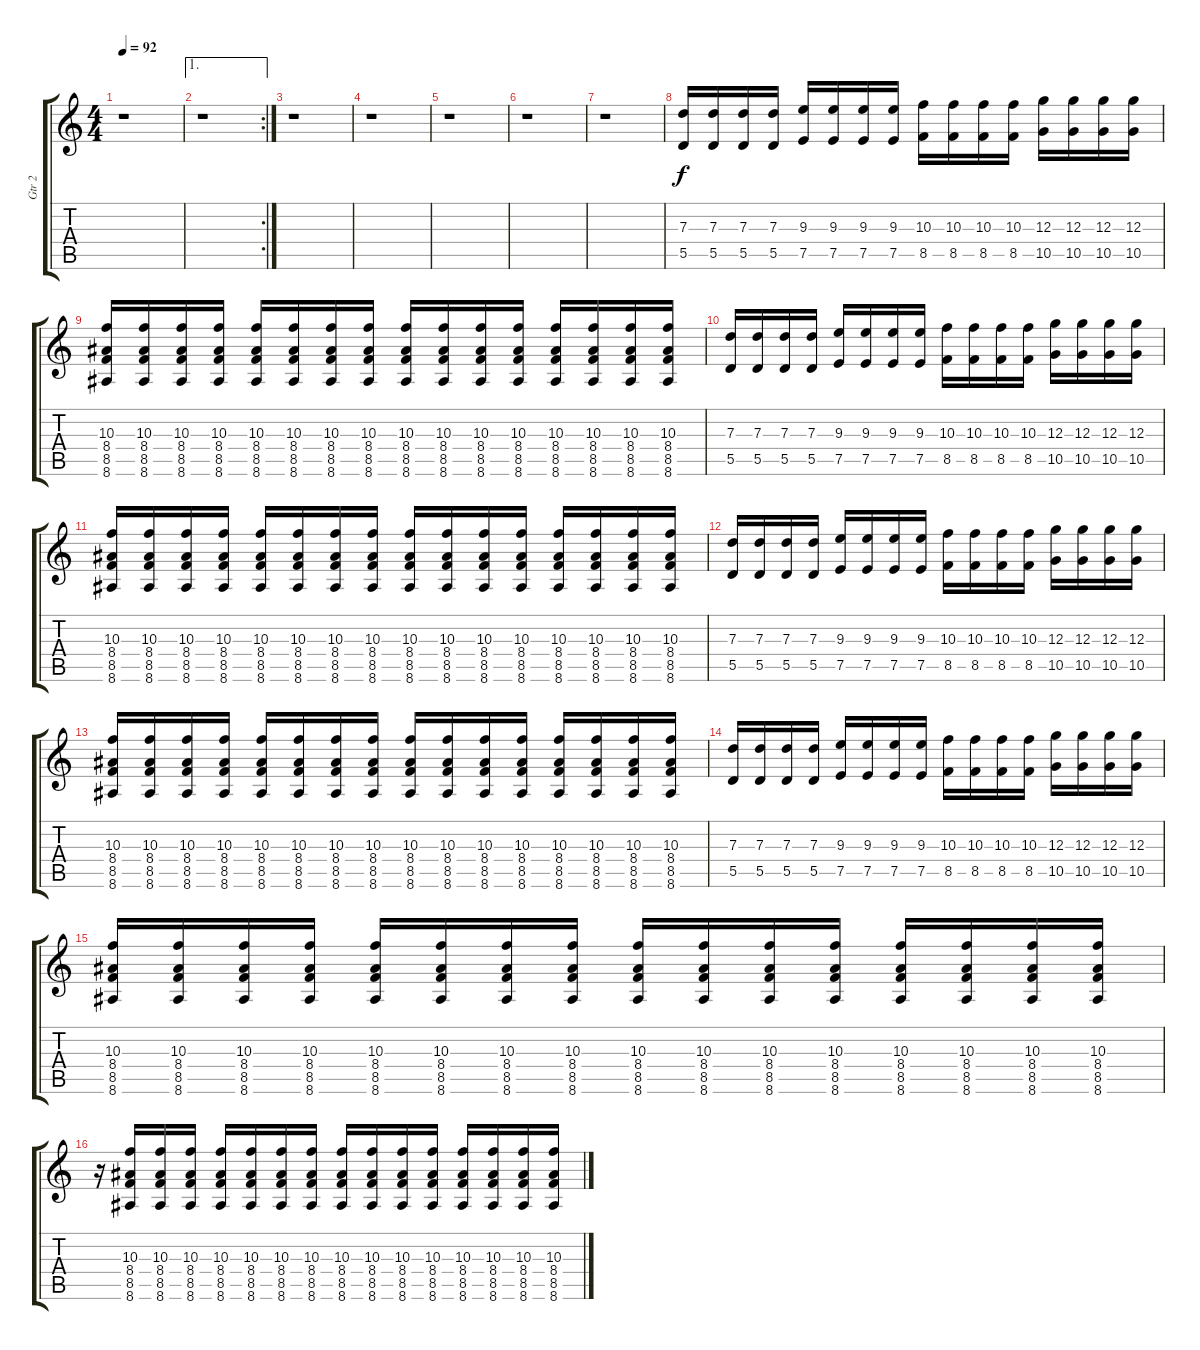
\track ("Gtr 2" "Gtr 2") {instrument distortionguitar}
\staff {score tabs}
\tuning (E4 B3 G3 D3 A2 D2) {hide}
\ts (4 4)
\tempo 92
\clef g2
\ks c
r.1{dy f} |
\ae 1
\rc 2
r.1 |
r.1 |
r.1 |
r.1 |
r.1 |
r.1 |
(7.3 5.5).16 (7.3 5.5).16 (7.3 5.5).16 (7.3 5.5).16 (9.3 7.5).16 (9.3 7.5).16 (9.3 7.5).16 (9.3 7.5).16 (10.3 8.5).16 (10.3 8.5).16 (10.3 8.5).16 (10.3 8.5).16 (12.3 10.5).16 (12.3 10.5).16 (12.3 10.5).16 (12.3 10.5).16 |
(10.3 8.4 8.5 8.6).16 (10.3 8.4 8.5 8.6).16 (10.3 8.4 8.5 8.6).16 (10.3 8.4 8.5 8.6).16 (10.3 8.4 8.5 8.6).16 (10.3 8.4 8.5 8.6).16 (10.3 8.4 8.5 8.6).16 (10.3 8.4 8.5 8.6).16 (10.3 8.4 8.5 8.6).16 (10.3 8.4 8.5 8.6).16 (10.3 8.4 8.5 8.6).16 (10.3 8.4 8.5 8.6).16 (10.3 8.4 8.5 8.6).16 (10.3 8.4 8.5 8.6).16 (10.3 8.4 8.5 8.6).16 (10.3 8.4 8.5 8.6).16 |
(7.3 5.5).16 (7.3 5.5).16 (7.3 5.5).16 (7.3 5.5).16 (9.3 7.5).16 (9.3 7.5).16 (9.3 7.5).16 (9.3 7.5).16 (10.3 8.5).16 (10.3 8.5).16 (10.3 8.5).16 (10.3 8.5).16 (12.3 10.5).16 (12.3 10.5).16 (12.3 10.5).16 (12.3 10.5).16 |
(10.3 8.4 8.5 8.6).16 (10.3 8.4 8.5 8.6).16 (10.3 8.4 8.5 8.6).16 (10.3 8.4 8.5 8.6).16 (10.3 8.4 8.5 8.6).16 (10.3 8.4 8.5 8.6).16 (10.3 8.4 8.5 8.6).16 (10.3 8.4 8.5 8.6).16 (10.3 8.4 8.5 8.6).16 (10.3 8.4 8.5 8.6).16 (10.3 8.4 8.5 8.6).16 (10.3 8.4 8.5 8.6).16 (10.3 8.4 8.5 8.6).16 (10.3 8.4 8.5 8.6).16 (10.3 8.4 8.5 8.6).16 (10.3 8.4 8.5 8.6).16 |
(7.3 5.5).16 (7.3 5.5).16 (7.3 5.5).16 (7.3 5.5).16 (9.3 7.5).16 (9.3 7.5).16 (9.3 7.5).16 (9.3 7.5).16 (10.3 8.5).16 (10.3 8.5).16 (10.3 8.5).16 (10.3 8.5).16 (12.3 10.5).16 (12.3 10.5).16 (12.3 10.5).16 (12.3 10.5).16 |
(10.3 8.4 8.5 8.6).16 (10.3 8.4 8.5 8.6).16 (10.3 8.4 8.5 8.6).16 (10.3 8.4 8.5 8.6).16 (10.3 8.4 8.5 8.6).16 (10.3 8.4 8.5 8.6).16 (10.3 8.4 8.5 8.6).16 (10.3 8.4 8.5 8.6).16 (10.3 8.4 8.5 8.6).16 (10.3 8.4 8.5 8.6).16 (10.3 8.4 8.5 8.6).16 (10.3 8.4 8.5 8.6).16 (10.3 8.4 8.5 8.6).16 (10.3 8.4 8.5 8.6).16 (10.3 8.4 8.5 8.6).16 (10.3 8.4 8.5 8.6).16 |
(7.3 5.5).16 (7.3 5.5).16 (7.3 5.5).16 (7.3 5.5).16 (9.3 7.5).16 (9.3 7.5).16 (9.3 7.5).16 (9.3 7.5).16 (10.3 8.5).16 (10.3 8.5).16 (10.3 8.5).16 (10.3 8.5).16 (12.3 10.5).16 (12.3 10.5).16 (12.3 10.5).16 (12.3 10.5).16 |
(10.3 8.4 8.5 8.6).16 (10.3 8.4 8.5 8.6).16 (10.3 8.4 8.5 8.6).16 (10.3 8.4 8.5 8.6).16 (10.3 8.4 8.5 8.6).16 (10.3 8.4 8.5 8.6).16 (10.3 8.4 8.5 8.6).16 (10.3 8.4 8.5 8.6).16 (10.3 8.4 8.5 8.6).16 (10.3 8.4 8.5 8.6).16 (10.3 8.4 8.5 8.6).16 (10.3 8.4 8.5 8.6).16 (10.3 8.4 8.5 8.6).16 (10.3 8.4 8.5 8.6).16 (10.3 8.4 8.5 8.6).16 (10.3 8.4 8.5 8.6).16 |
r.16 (10.3 8.4 8.5 8.6).16 (10.3 8.4 8.5 8.6).16 (10.3 8.4 8.5 8.6).16 (10.3 8.4 8.5 8.6).16 (10.3 8.4 8.5 8.6).16 (10.3 8.4 8.5 8.6).16 (10.3 8.4 8.5 8.6).16 (10.3 8.4 8.5 8.6).16 (10.3 8.4 8.5 8.6).16 (10.3 8.4 8.5 8.6).16 (10.3 8.4 8.5 8.6).16 (10.3 8.4 8.5 8.6).16 (10.3 8.4 8.5 8.6).16 (10.3 8.4 8.5 8.6).16 (10.3 8.4 8.5 8.6).16
